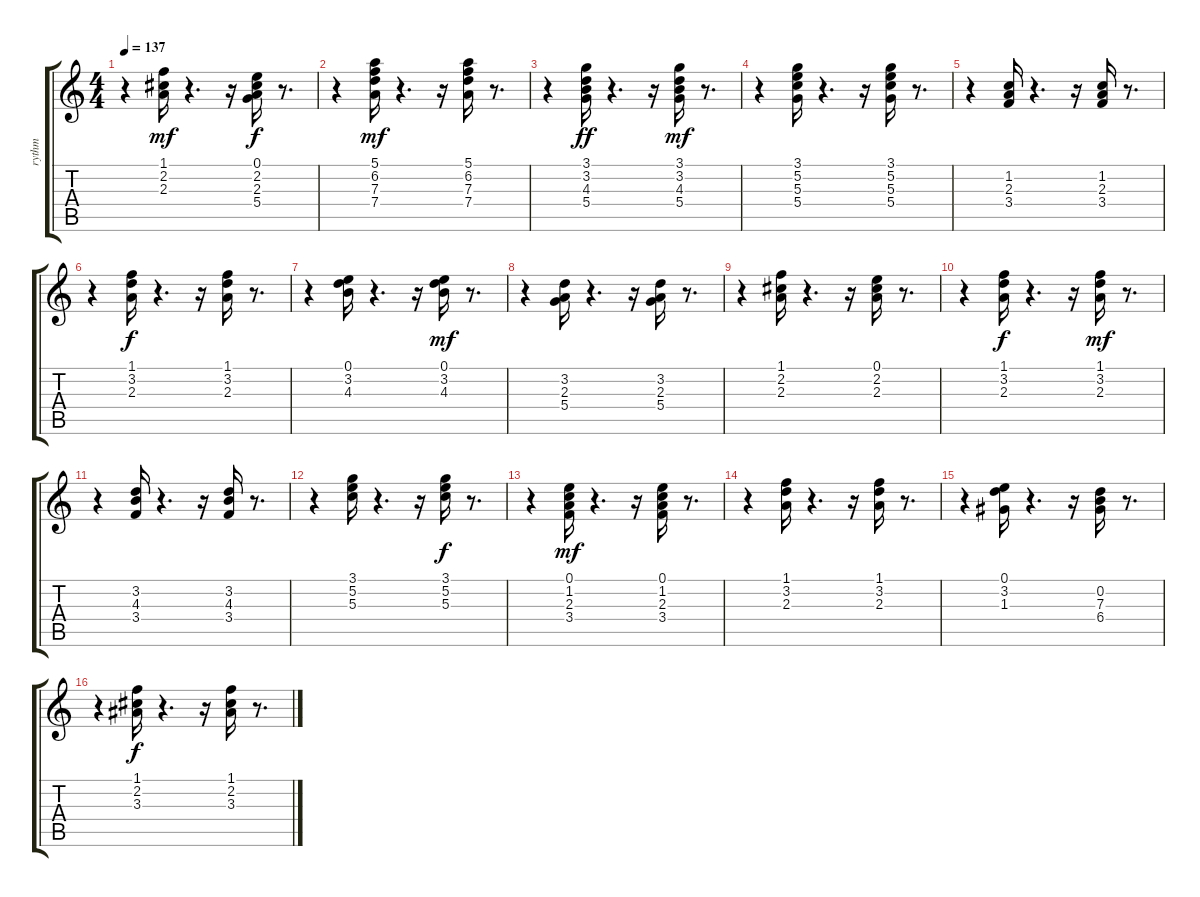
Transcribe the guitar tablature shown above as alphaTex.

\track ("rythm" "rythm") {instrument acousticguitarsteel}
\staff {score tabs}
\tuning (E4 B3 G3 D3 A2 E2) {hide}
\ts (4 4)
\tempo 137
\clef g2
\ks c
r.4{dy mf} (1.1 2.2 2.3).16 r.4{d} r.16 (0.1 2.2 2.3 5.4).16{dy f} r.8{d} |
r.4 (5.1 6.2 7.3 7.4).16{dy mf} r.4{d} r.16 (5.1 6.2 7.3 7.4).16 r.8{d} |
r.4 (3.1 3.2 4.3 5.4).16{dy ff} r.4{d} r.16 (3.1 3.2 4.3 5.4).16{dy mf} r.8{d} |
r.4 (3.1 5.2 5.3 5.4).16 r.4{d} r.16 (3.1 5.2 5.3 5.4).16 r.8{d} |
r.4 (1.2 2.3 3.4).16 r.4{d} r.16 (1.2 2.3 3.4).16 r.8{d} |
r.4 (1.1 3.2 2.3).16{dy f} r.4{d} r.16 (1.1 3.2 2.3).16 r.8{d} |
r.4 (0.1 3.2 4.3).16 r.4{d} r.16 (0.1 3.2 4.3).16{dy mf} r.8{d} |
r.4 (3.2 2.3 5.4).16 r.4{d} r.16 (3.2 2.3 5.4).16 r.8{d} |
r.4 (1.1 2.2 2.3).16 r.4{d} r.16 (0.1 2.2 2.3).16 r.8{d} |
r.4 (1.1 3.2 2.3).16{dy f} r.4{d} r.16 (1.1 3.2 2.3).16{dy mf} r.8{d} |
r.4 (3.2 4.3 3.4).16 r.4{d} r.16 (3.2 4.3 3.4).16 r.8{d} |
r.4 (3.1 5.2 5.3).16 r.4{d} r.16 (3.1 5.2 5.3).16{dy f} r.8{d} |
r.4 (0.1 1.2 2.3 3.4).16{dy mf} r.4{d} r.16 (0.1 1.2 2.3 3.4).16 r.8{d} |
r.4 (1.1 3.2 2.3).16 r.4{d} r.16 (1.1 3.2 2.3).16 r.8{d} |
r.4 (0.1 3.2 1.3).16 r.4{d} r.16 (0.2 7.3 6.4).16 r.8{d} |
r.4 (1.1 2.2 3.3).16{dy f} r.4{d} r.16 (1.1 2.2 3.3).16 r.8{d}
